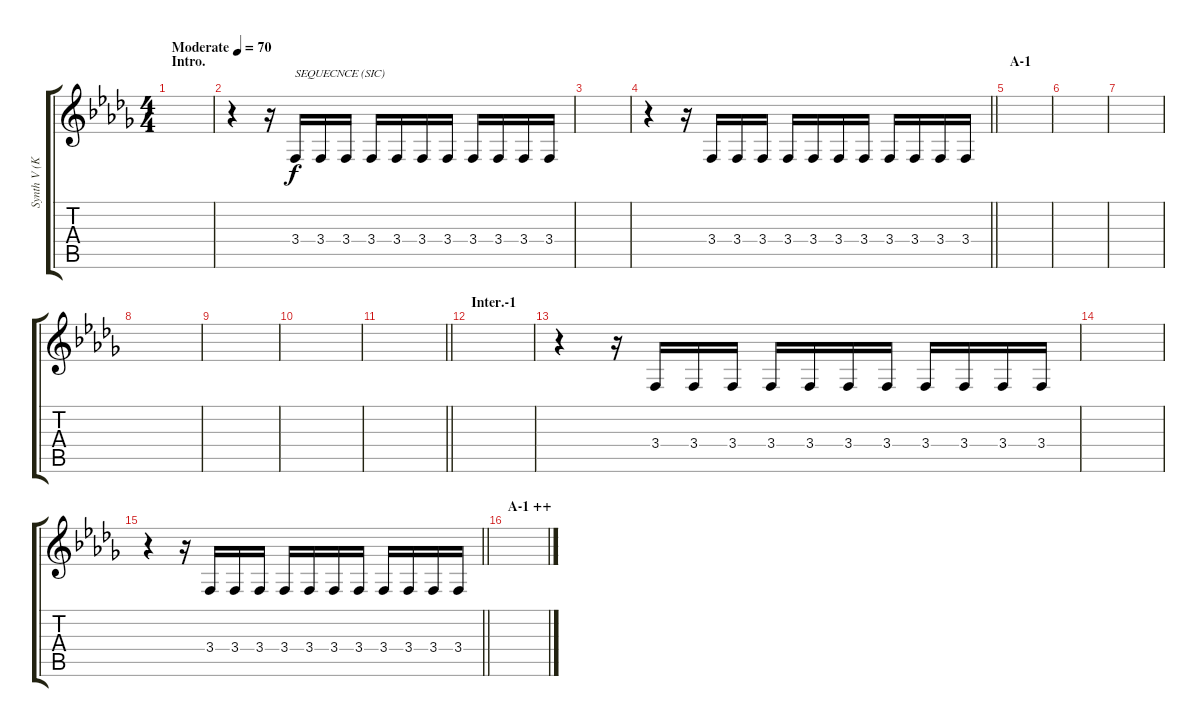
\track ("Synth V (Kotobuki Tsumugi)" "Synth V (K") {instrument lead6voice}
\staff {score tabs}
\tuning (E4 B3 G3 D3 A2 E2) {hide}
\ts (4 4)
\section ("" "Intro.")
\tempo (70 "Moderate")
\clef g2
\ks db
|
r.4 r.16 3.4.16{txt "SEQUECNCE (SIC)"} 3.4.16 3.4.16 3.4.16 3.4.16 3.4.16 3.4.16 3.4.16 3.4.16 3.4.16 3.4.16 |
|
\barLineRight lightlight
r.4 r.16 3.4.16 3.4.16 3.4.16 3.4.16 3.4.16 3.4.16 3.4.16 3.4.16 3.4.16 3.4.16 3.4.16 |
\section ("" "A-1")
|
|
|
|
|
|
\barLineRight lightlight
|
\section ("" "Inter.-1")
|
r.4 r.16 3.4.16 3.4.16 3.4.16 3.4.16 3.4.16 3.4.16 3.4.16 3.4.16 3.4.16 3.4.16 3.4.16 |
|
\barLineRight lightlight
r.4 r.16 3.4.16 3.4.16 3.4.16 3.4.16 3.4.16 3.4.16 3.4.16 3.4.16 3.4.16 3.4.16 3.4.16 |
\section ("" "A-1 ++")
